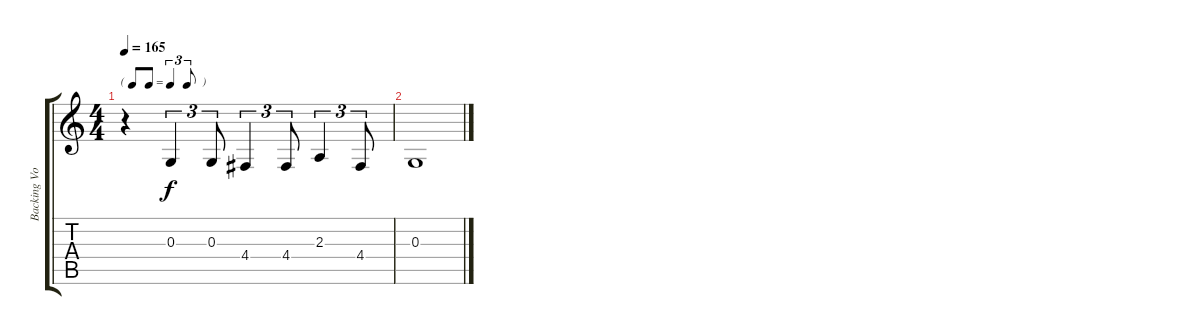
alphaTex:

\track ("Backing Vocals" "Backing Vo") {instrument altosax}
\staff {score tabs}
\tuning (E4 B3 G3 D3 A2 E2) {hide}
\ts (4 4)
\tf triplet8th
\tempo 165
\clef g2
\ks c
r.4{dy f} 0.3.4{tu (3 2)} 0.3.8{tu (3 2)} 4.4.4{tu (3 2)} 4.4.8{tu (3 2)} 2.3.4{tu (3 2)} 4.4.8{tu (3 2)} |
0.3.1
